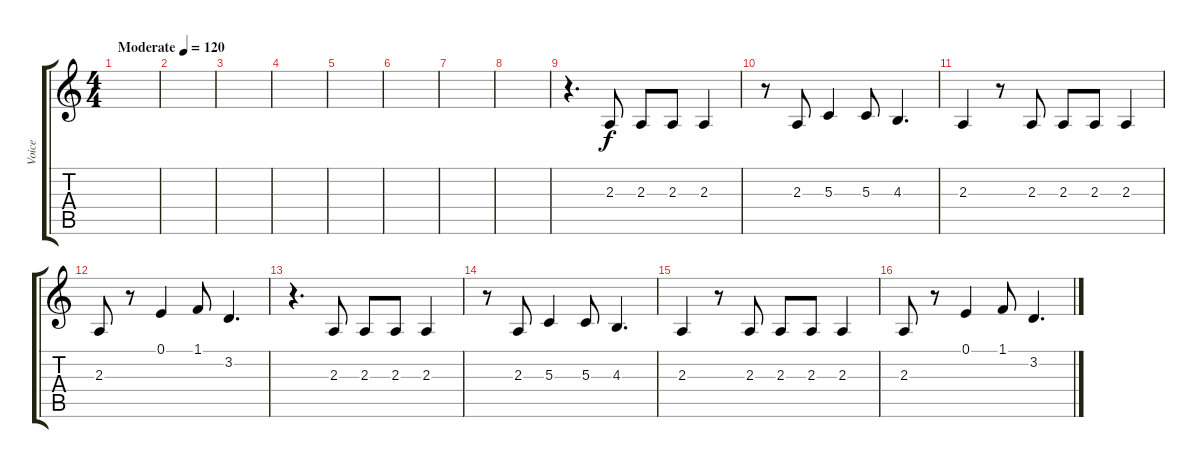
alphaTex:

\track ("Voice" "Voice") {instrument lead6voice}
\staff {score tabs}
\tuning (E4 B3 G3 D3 A2 E2) {hide}
\ts (4 4)
\tempo (120 "Moderate")
\clef g2
\ks c
|
|
|
|
|
|
|
|
r.4{d} 2.3.8 2.3.8 2.3.8 2.3.4 |
r.8 2.3.8 5.3.4 5.3.8 4.3.4{d} |
2.3.4 r.8 2.3.8 2.3.8 2.3.8 2.3.4 |
2.3.8 r.8 0.1.4 1.1.8 3.2.4{d} |
r.4{d} 2.3.8 2.3.8 2.3.8 2.3.4 |
r.8 2.3.8 5.3.4 5.3.8 4.3.4{d} |
2.3.4 r.8 2.3.8 2.3.8 2.3.8 2.3.4 |
2.3.8 r.8 0.1.4 1.1.8 3.2.4{d}
